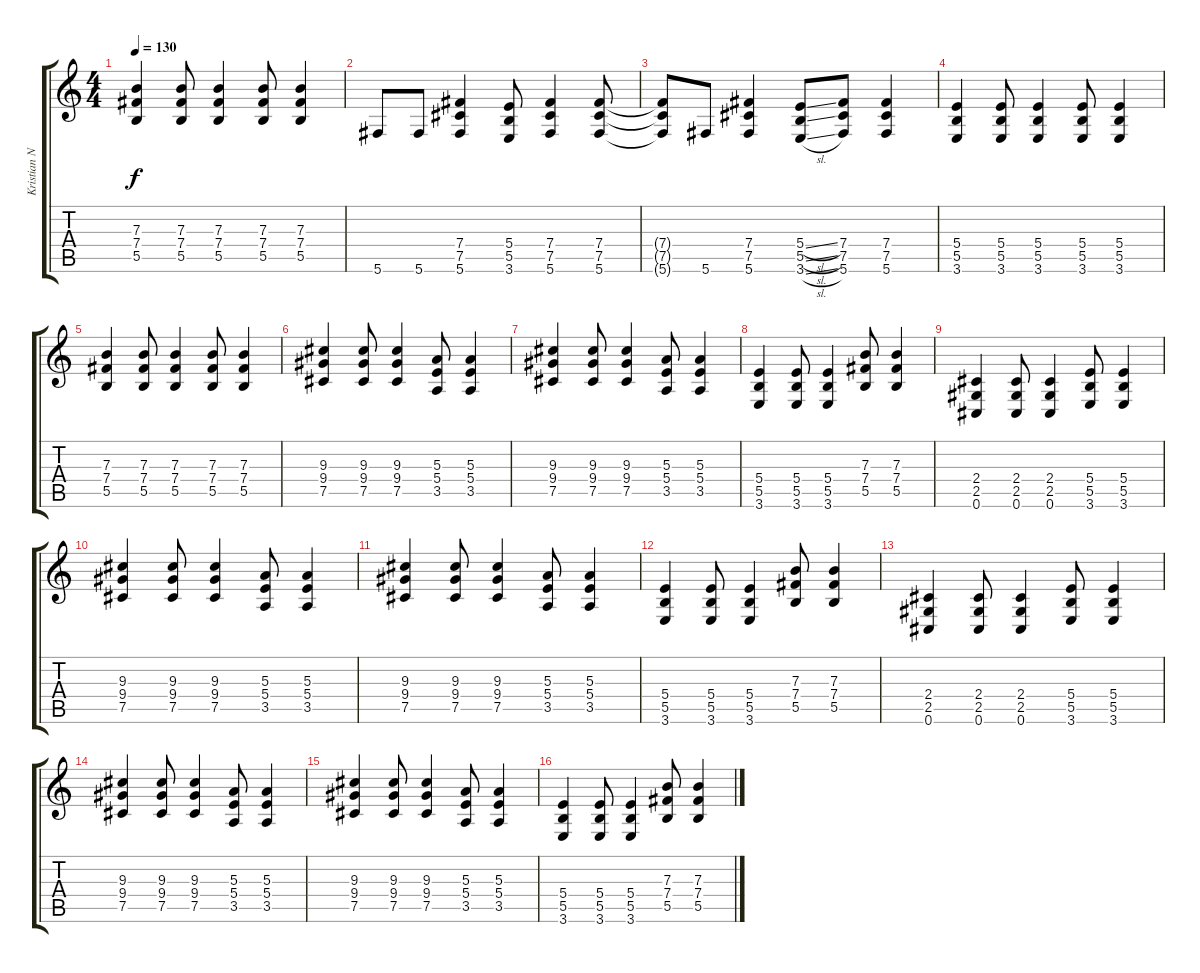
\track ("Kristian Niemann" "Kristian N") {instrument distortionguitar}
\staff {score tabs}
\tuning (Db4 Ab3 E3 B2 Gb2 Db2) {hide}
\ts (4 4)
\tempo 130
\clef g2
\ks c
(7.3 7.4 5.5).4{dy f} (7.3 7.4 5.5).8 (7.3 7.4 5.5).4 (7.3 7.4 5.5).8 (7.3 7.4 5.5).4 |
5.6.8 5.6.8 (7.4 7.5 5.6).4 (5.4 5.5 3.6).8 (7.4 7.5 5.6).4 (7.4 7.5 5.6).8 |
(7.4{t} 7.5{t} 5.6{t}).8 5.6.8 (7.4 7.5 5.6).4 (5.4{sl} 5.5{sl} 3.6{sl}).8 (7.4 7.5 5.6).8 (7.4 7.5 5.6).4 |
(5.4 5.5 3.6).4 (5.4 5.5 3.6).8 (5.4 5.5 3.6).4 (5.4 5.5 3.6).8 (5.4 5.5 3.6).4 |
(7.3 7.4 5.5).4 (7.3 7.4 5.5).8 (7.3 7.4 5.5).4 (7.3 7.4 5.5).8 (7.3 7.4 5.5).4 |
(9.3 9.4 7.5).4 (9.3 9.4 7.5).8 (9.3 9.4 7.5).4 (5.3 5.4 3.5).8 (5.3 5.4 3.5).4 |
(9.3 9.4 7.5).4 (9.3 9.4 7.5).8 (9.3 9.4 7.5).4 (5.3 5.4 3.5).8 (5.3 5.4 3.5).4 |
(5.4 5.5 3.6).4 (5.4 5.5 3.6).8 (5.4 5.5 3.6).4 (7.3 7.4 5.5).8 (7.3 7.4 5.5).4 |
(2.4 2.5 0.6).4 (2.4 2.5 0.6).8 (2.4 2.5 0.6).4 (5.4 5.5 3.6).8 (5.4 5.5 3.6).4 |
(9.3 9.4 7.5).4 (9.3 9.4 7.5).8 (9.3 9.4 7.5).4 (5.3 5.4 3.5).8 (5.3 5.4 3.5).4 |
(9.3 9.4 7.5).4 (9.3 9.4 7.5).8 (9.3 9.4 7.5).4 (5.3 5.4 3.5).8 (5.3 5.4 3.5).4 |
(5.4 5.5 3.6).4 (5.4 5.5 3.6).8 (5.4 5.5 3.6).4 (7.3 7.4 5.5).8 (7.3 7.4 5.5).4 |
(2.4 2.5 0.6).4 (2.4 2.5 0.6).8 (2.4 2.5 0.6).4 (5.4 5.5 3.6).8 (5.4 5.5 3.6).4 |
(9.3 9.4 7.5).4 (9.3 9.4 7.5).8 (9.3 9.4 7.5).4 (5.3 5.4 3.5).8 (5.3 5.4 3.5).4 |
(9.3 9.4 7.5).4 (9.3 9.4 7.5).8 (9.3 9.4 7.5).4 (5.3 5.4 3.5).8 (5.3 5.4 3.5).4 |
(5.4 5.5 3.6).4 (5.4 5.5 3.6).8 (5.4 5.5 3.6).4 (7.3 7.4 5.5).8 (7.3 7.4 5.5).4
